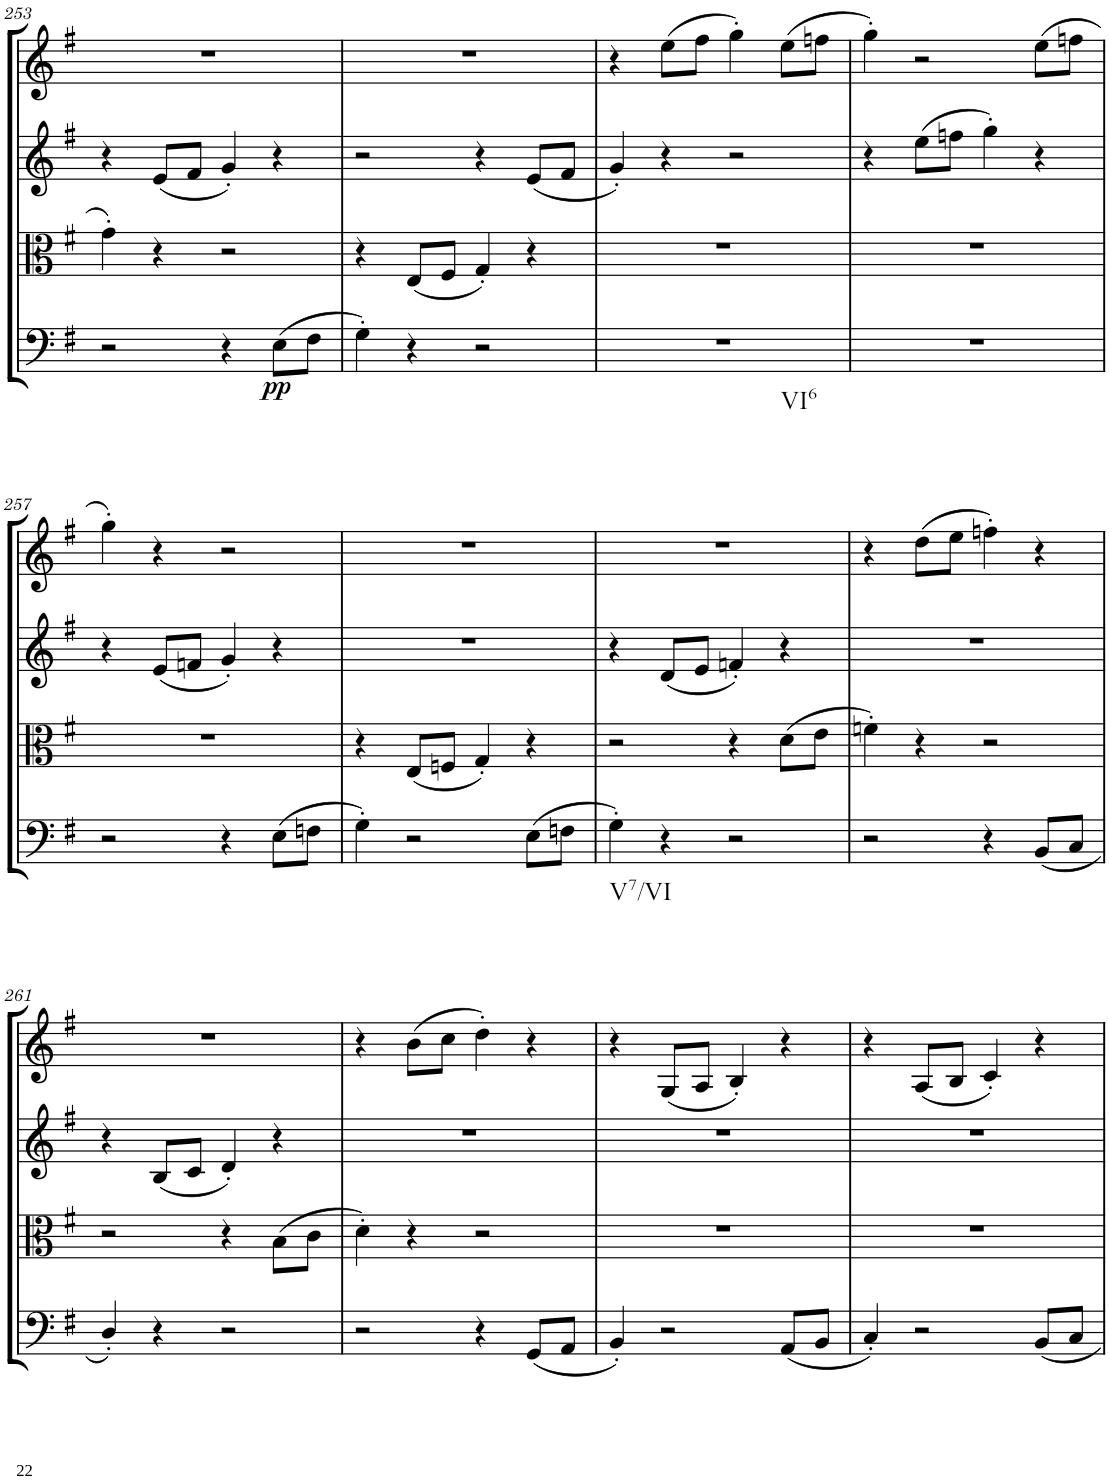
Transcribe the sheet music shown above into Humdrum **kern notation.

**kern	**dynam	**kern	**kern	**kern
*part4	*part4	*part3	*part2	*part1
*staff4	*staff4	*staff3	*staff2	*staff1
*I"Violoncello.	*	*I"Viola	*I"Violin II.	*I"Violin I.
*I'Vc	*	*I'Vla	*I'Vln	*I'Vln
!!LO:PB:g=z
*clefF4	*	*clefC3	*clefG2	*clefG2
*k[f#]	*	*k[f#]	*k[f#]	*k[f#]
*M2/2	*	*M2/2	*M2/2	*M2/2
*met(c|)	*	*met(c|)	*met(c|)	*met(c|)
=253	=253	=253	=253	=253
2r	.	4g'\	4r	1r
.	.	4r	(8e/L	.
.	.	.	8f#/J	.
4r	.	2r	4g'/)	.
!	!LO:DY:b	!	!	!
(8E\L	pp	.	4r	.
8F#\J	.	.	.	.
=254	=254	=254	=254	=254
4G'\)	.	4r	2r	1r
4r	.	(8E/L	.	.
.	.	8F#/J	.	.
2r	.	4G'/)	4r	.
.	.	4r	(8e/L	.
.	.	.	8f#/J	.
=255	=255	=255	=255	=255
!LO:TX:b:t=VI6	!	!	!	!
1r	.	1r	4g'/)	4r
.	.	.	4r	(8ee\L
.	.	.	.	8ff#\J
.	.	.	2r	4gg'\)
.	.	.	.	(8ee\L
.	.	.	.	8ffn\J
=256	=256	=256	=256	=256
1r	.	1r	4r	4gg'\)
.	.	.	(8ee\L	2r
.	.	.	8ffn\J	.
.	.	.	4gg'\)	.
.	.	.	4r	(8ee\L
.	.	.	.	8ffn\J
!!LO:LB:g=z
=257	=257	=257	=257	=257
2r	.	1r	4r	4gg'\)
.	.	.	(8e/L	4r
.	.	.	8fn/J	.
4r	.	.	4g'/)	2r
(8E\L	.	.	4r	.
8Fn\J	.	.	.	.
=258	=258	=258	=258	=258
4G'\)	.	4r	1r	1r
2r	.	(8E/L	.	.
.	.	8Fn/J	.	.
.	.	4G'/)	.	.
(8E\L	.	4r	.	.
8Fn\J	.	.	.	.
=259	=259	=259	=259	=259
!LO:TX:b:t=V7/VI	!	!	!	!
4G'\)	.	2r	4r	1r
4r	.	.	(8d/L	.
.	.	.	8e/J	.
2r	.	4r	4fn'/)	.
.	.	(8d\L	4r	.
.	.	8e\J	.	.
=260	=260	=260	=260	=260
2r	.	4fn'\)	1r	4r
.	.	4r	.	(8dd\L
.	.	.	.	8ee\J
4r	.	2r	.	4ffn'\)
(8BB/L	.	.	.	4r
8C/J	.	.	.	.
!!LO:LB:g=z
=261	=261	=261	=261	=261
4D'/)	.	2r	4r	1r
4r	.	.	(8B/L	.
.	.	.	8c/J	.
2r	.	4r	4d'/)	.
.	.	(8B\L	4r	.
.	.	8c\J	.	.
=262	=262	=262	=262	=262
2r	.	4d'\)	1r	4r
.	.	4r	.	(8b\L
.	.	.	.	8cc\J
4r	.	2r	.	4dd'\)
(8GG/L	.	.	.	4r
8AA/J	.	.	.	.
=263	=263	=263	=263	=263
4BB'/)	.	1r	1r	4r
2r	.	.	.	(8G/L
.	.	.	.	8A/J
.	.	.	.	4B'/)
(8AA/L	.	.	.	4r
8BB/J	.	.	.	.
=264	=264	=264	=264	=264
4C'/)	.	1r	1r	4r
2r	.	.	.	(8A/L
.	.	.	.	8B/J
.	.	.	.	4c'/)
8BB/L	.	.	.	4r
8C/J	.	.	.	.
=	=	=	=	=
*-	*-	*-	*-	*-
